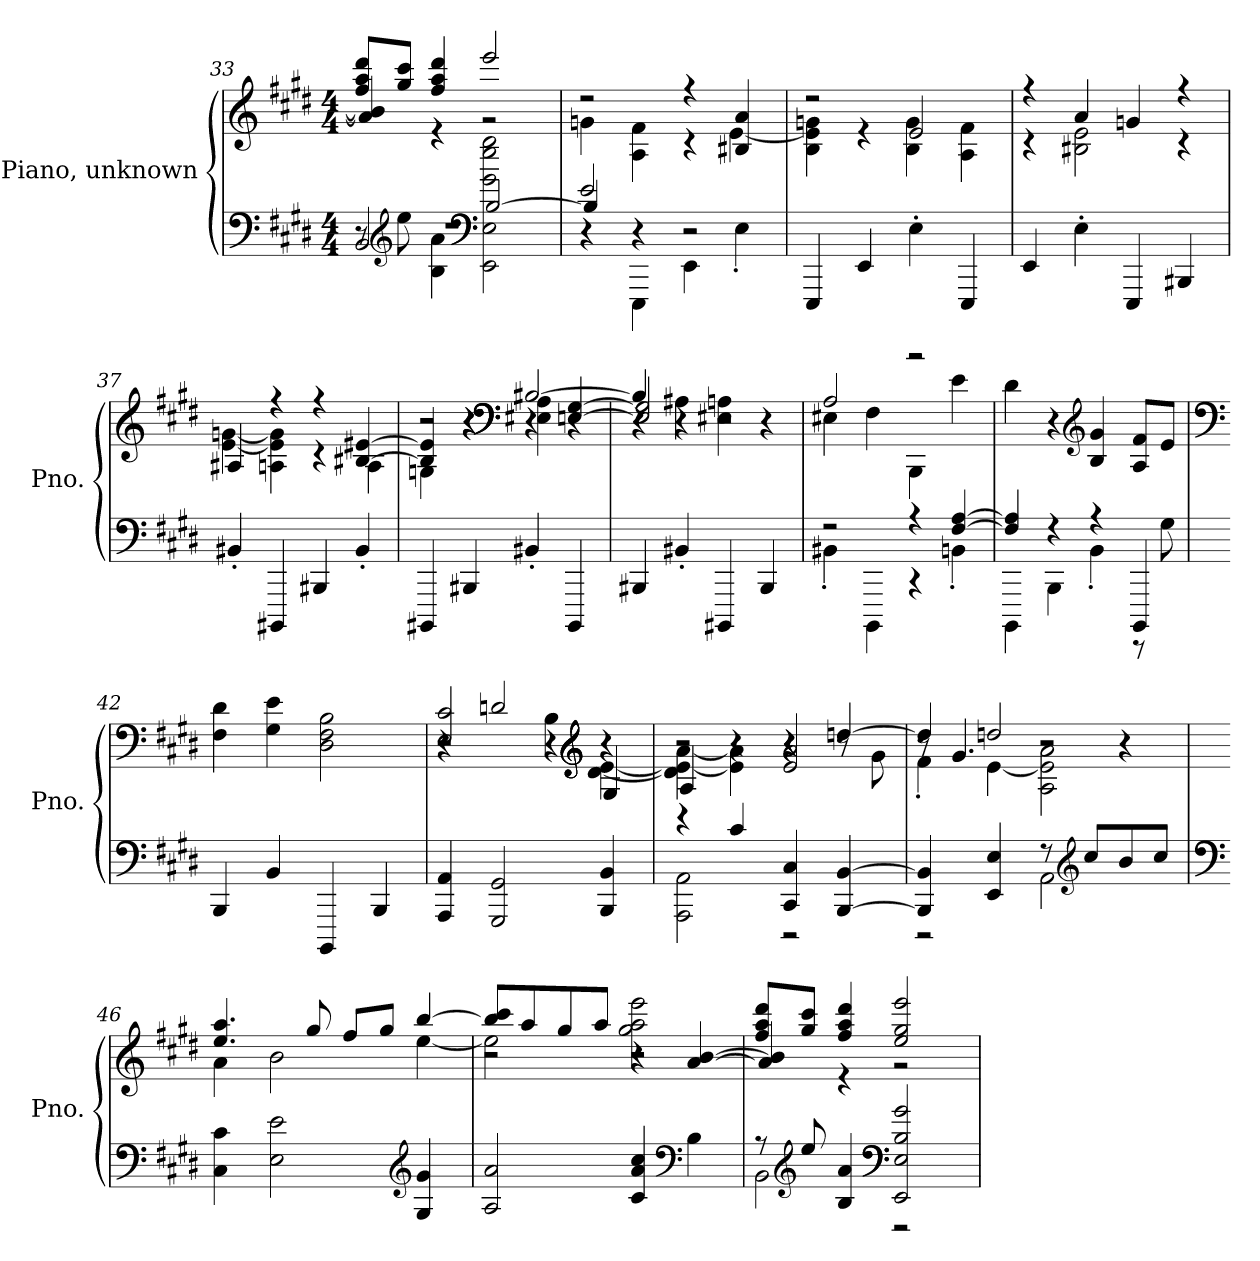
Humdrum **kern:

**kern	**kern
*part1	*part1
*staff2	*staff1
*I"Piano, unknown	*
*I'Pno.	*
*clefF4	*clefG2
*k[f#c#g#d#]	*k[f#c#g#d#]
*M4/4	*M4/4
=33	=33
*^	*^
*	*^	*	*
1r	8r	2BB/	8ff#/ 8aa/ 8ddd#/L	4a/] 4b/]
*clefG2	*	*	*	*
.	8ee\	.	8gg#/ 8ccc#/J	.
.	4B\ 4a\	.	4ff#/ 4aa/ 4ddd#/	4r
*clefF4	*	*	*	*
.	2EE\ 2E\ 2g#\ 2ee\ 2gg#\	[2B/	2eee/	2r
!!LO:LB:g=z	!!
=34	=34	=34	=34	=34
2e/	4r	4B/]	2r	4gn\
.	4EEE\	4r	.	4A\ 4f#\
2r	4EE\	2r	4r	4r
.	4E'\	.	4B#X/ 4a/	[4e\
*v	*v	*v	*	*
=35	=35	=35
4EEE/	2r	4B\ 4e\] 4gn\
4EE/	.	4r
4E'\	2e/	4B\ 4g\
4EEE/	.	4A\ 4f#\
=36	=36	=36
4EE/	4r	4r
4E'\	4a/	2B#X\ 2e\
4EEE/	4gn/	.
4BBB#X/	4r	4r
=37	=37	=37
4BB#X'/	4A#X/	[4e\ [4gn\
4BBBB#X/	4r	4An\ 4e\] 4g\]
4BBB#X/	4r	4r
4BB#'/	[4B#X/ [4e#X/	4A\
=38	=38	=38
*	*	*^
4BBBB#X/	4B#/] 4e#/]	4Gn\	2r
4BBB#X/	4r	4r	.
*	*clefF4	*	*
4BB#X'/	[2B#X/	4E#X\ 4A\	4r
4BBBB#/	.	4r	[4En/ [4G/
!!LO:LB:g=z	!!	!!
=39	=39	=39	=39
4BBB#X/	4B#/]	4r	2E/] 2G/]
4BB#X'/	4r	4A#X\	.
4BBBB#X/	2r	4E#X\ 4An\	2r
4BBB#/	.	4r	.
*	*	*v	*v
=40	=40	=40
*^	*	*
2r	4BB#X'\	2A/	4E#X\
.	4BBBB\	.	4F#\
4r	4r	2r	4BBB\
[4F#/ [4A/	4BBn'\	.	4e\
*	*	*v	*v
=41	=41	=41
4F#/] 4A/]	4BBBB\	4d#\
4r	4BBB\	4r
*	*	*clefG2
4r	4BB'\	4B/ 4g#/
4BBBB/	8r	8A/ 8f#/L
.	8G#\	8e/J
*v	*v	*
=42	=42
*	*clefF4
4BBB/	4F#\ 4d#\
4BB/	4G#\ 4e\
4BBBB/	2D#\ 2F#\ 2B\
4BBB/	.
=43	=43
*	*^
*	*	*^
4AAA/ 4AA/	4r	2r	2E/ 2c#/
2GGG#/ 2GG#/	2dn/	.	.
.	.	4B\	4r
*	*clefG2	*	*
4BBB/ 4BB/	4r	[4d\ [4e\	4G#/
!!LO:LB:g=z	!!	!!
=44	=44	=44	=44
*^	*	*	*
4r	2AAA\ 2AA\	2r	4d\] 4e\_ [4a\	4A/
4c#/	.	.	4e\] 4a\]	4r
4CC#/ 4C#/	2r	4r	4r	2e/ 2a/
[4BBB/ [4BB/	.	[4ddn/	8r	.
.	.	.	8g#\	.
=45	=45	=45	=45	=45
4BBB/] 4BB/]	2r	4dd/]	4f#'\	8r
.	.	.	.	4.g#/
4EE/ 4E/	.	2ddn/	[4e\	.
8r	2AA\	.	2A\ 2e\] 2a\	2r
*clefG2	*	*	*	*
8cc#/L	.	.	.	.
8b/	.	4r	.	.
8cc#/J	.	.	.	.
*v	*v	*	*	*
*	*v	*v	*v
=46	=46
*clefF4	*
*	*^
4C#\ 4c#\	4.ee/ 4.aa/	4a\
2E\ 2e\	.	2b\
.	8gg#/	.
.	8ff#/L	.
.	8gg#/J	.
*clefG2	*	*
4G#/ 4g#/	[4bb/	[4ee\
=47	=47	=47
*	*	*^
2A/ 2a/	8bb/] 8ccc#/L	2ee\]	2r
.	8aa/	.	.
.	8gg#/	.	.
.	8aa/J	.	.
4c#/ 4a/ 4cc#/	2r	2gg#\ 2aa\ 2eee\	4r
*clefF4	*	*	*
4B\	.	.	[4a/ [4b/
*	*	*v	*v
!!LO:LB:g=z
=48	=48	=48
*^	*	*
8r	2BB\	8ff#/ 8aa/ 8ddd#/L	4a/] 4b/]
*clefG2	*	*	*
8ee/	.	8gg#/ 8ccc#/J	.
4B/ 4a/	.	4ff#/ 4aa/ 4ddd#/	4r
*clefF4	*	*	*
2EE/ 2E/ 2B/ 2g#/	2r	2ee/ 2gg#/ 2eee/	2r
*v	*v	*	*
*	*v	*v
=	=
*-	*-
